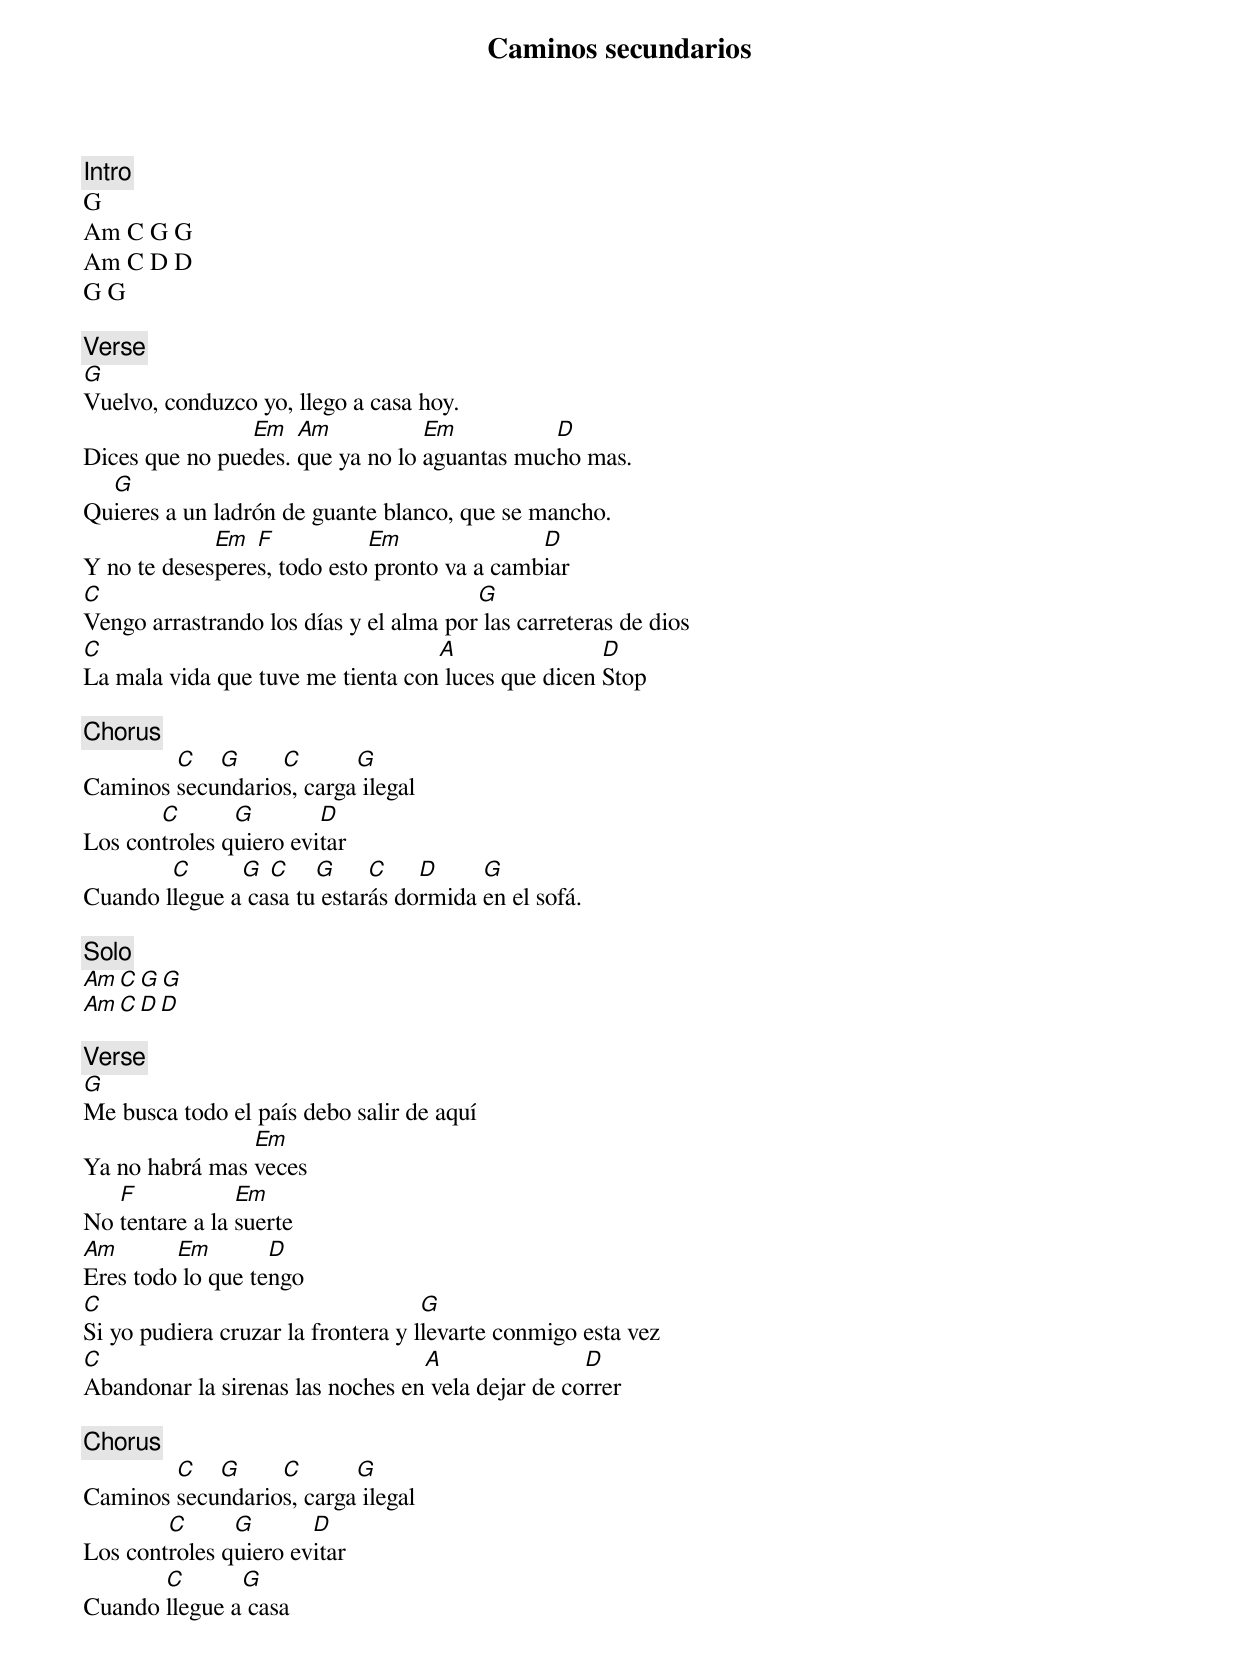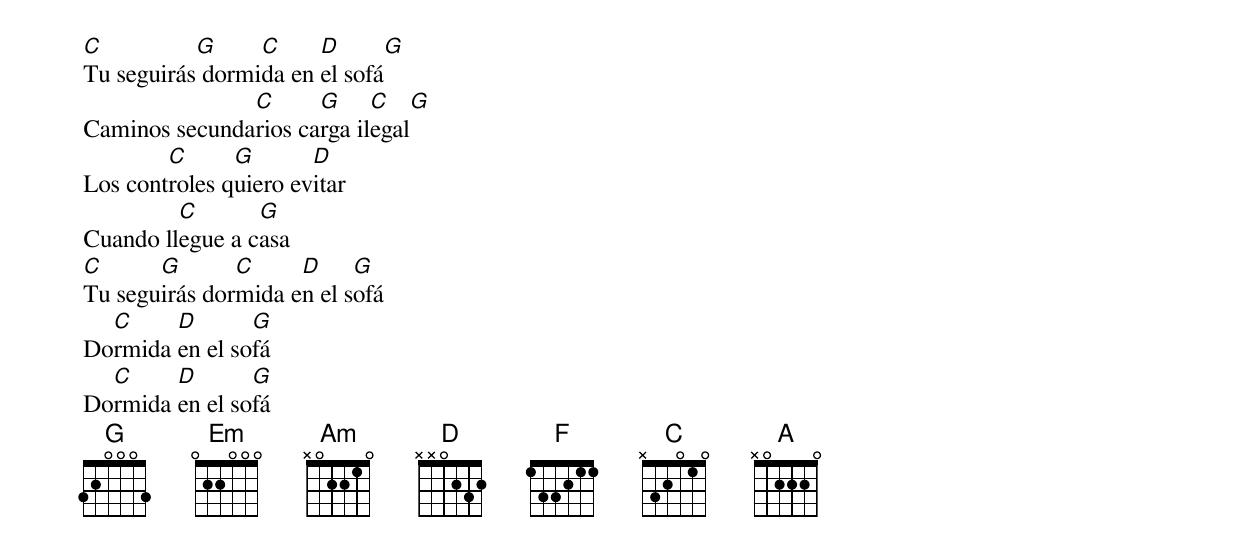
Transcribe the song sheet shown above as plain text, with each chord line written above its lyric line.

Caminos secundarios

[Intro]
G
Am C G G
Am C D D
G G

[Verse]
G
Vuelvo, conduzco yo, llego a casa hoy.
                Em   Am           Em          D
Dices que no puedes. que ya no lo aguantas mucho mas.
  G
Quieres a un ladrón de guante blanco, que se mancho.
             Em  F           Em               D
Y no te desesperes, todo esto pronto va a cambiar
C                                       G
Vengo arrastrando los días y el alma por las carreteras de dios
C                                  A                D
La mala vida que tuve me tienta con luces que dicen Stop

[Chorus]
        C   G     C       G
Caminos secundarios, carga ilegal
       C       G        D
Los controles quiero evitar
        C      G  C    G     C    D     G
Cuando llegue a casa tu estarás dormida en el sofá.

[Solo]
Am C G G
Am C D D

[Verse]
G
Me busca todo el país debo salir de aquí
                Em
Ya no habrá mas veces
   F            Em
No tentare a la suerte
Am       Em        D
Eres todo lo que tengo
C                                   G
Si yo pudiera cruzar la frontera y llevarte conmigo esta vez
C                                 A                D
Abandonar la sirenas las noches en vela dejar de correr

[Chorus]
        C   G     C       G
Caminos secundarios, carga ilegal
        C      G       D
Los controles quiero evitar
       C       G
Cuando llegue a casa
C          G     C     D       G
Tu seguirás dormida en el sofá
               C      G     C        G
Caminos secundarios carga ilegal
        C      G       D
Los controles quiero evitar
         C       G
Cuando llegue a casa
C      G       C     D     G
Tu seguirás dormida en el sofá
  C     D       G
Dormida en el sofá
  C     D       G
Dormida en el sofá
